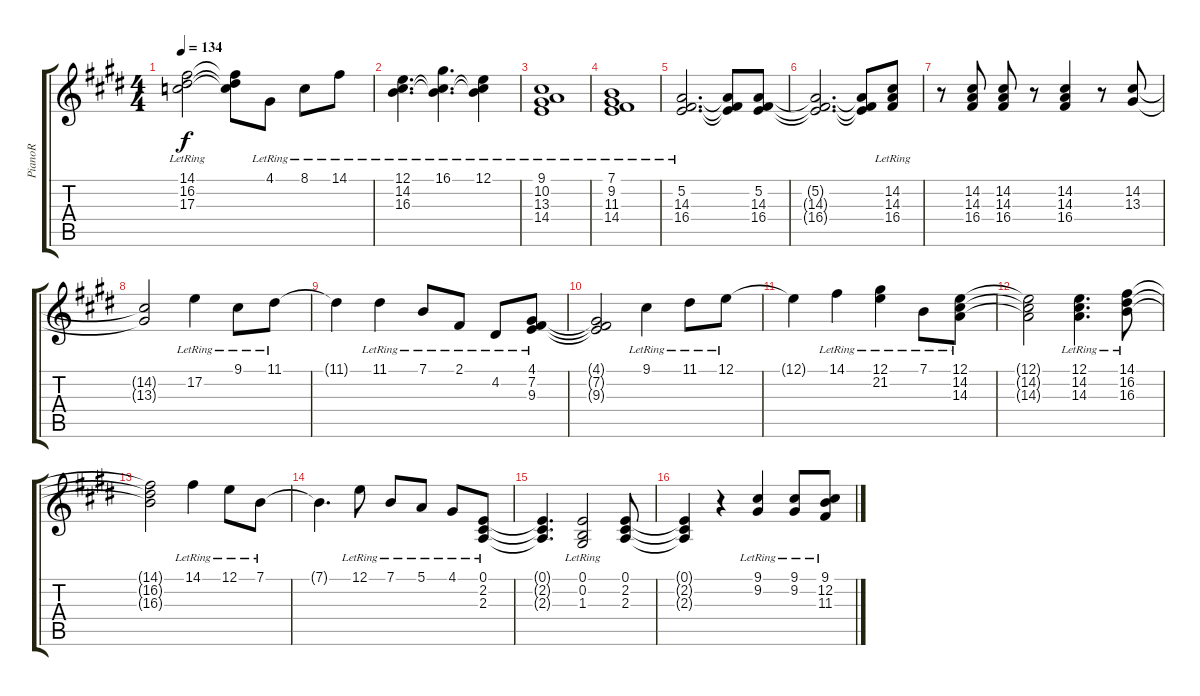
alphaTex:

\track ("PianoR" "PianoR") {instrument brightacousticpiano}
\staff {score tabs}
\tuning (E4 B3 G3 D3 A2 E2) {hide}
\ts (4 4)
\tempo 134
\clef g2
\ks e
(14.1{lr} 16.2{lr} 17.3{lr}).2{dy f} (14.1{t} 16.2{t} 17.3{t}).8 4.1{lr}.8 8.1{lr}.8 14.1{lr}.8 |
(12.1{lr} 14.2{lr} 16.3{lr}).4{d} (16.1{lr} 14.2{t} 16.3{t}).4{d} (12.1{lr} 14.2{t} 16.3{t}).4 |
(9.1{lr} 10.2{lr} 13.3{lr} 14.4{lr}).1 |
(7.1{lr} 9.2{lr} 11.3{lr} 14.4{lr}).1 |
(5.2 14.3{lr} 16.4).2{d} (5.2{t} 14.3{t} 16.4{t}).8 (5.2 14.3 16.4).8 |
(5.2{t} 14.3{t} 16.4{t}).2{d} (5.2{t} 14.3{t} 16.4{t}).8 (14.2{lr} 14.3{lr} 16.4).8 |
r.8 (14.2 14.3 16.4).8 (14.2 14.3 16.4).8 r.8 (14.2 14.3 16.4).4 r.8 (14.2 13.3).8 |
(14.2{t} 13.3{t}).2 17.2{lr}.4 9.1{lr}.8 11.1{lr}.8 |
11.1{t}.4 11.1{lr}.4 7.1{lr}.8 2.1{lr}.8 4.2{lr}.8 (4.1{lr} 7.2{lr} 9.3{lr}).8 |
(4.1{t} 7.2{t} 9.3{t}).2 9.1{lr}.4 11.1{lr}.8 12.1{lr}.8 |
12.1{t}.4 14.1{lr}.4 (12.1{lr} 21.2{lr}).4 7.1{lr}.8 (12.1{lr} 14.2{lr} 14.3{lr}).8 |
(12.1{t} 14.2{t} 14.3{t}).2 (12.1{lr} 14.2{lr} 14.3{lr}).4{d} (14.1{lr} 16.2{lr} 16.3{lr}).8 |
(14.1{t} 16.2{t} 16.3{t}).2 14.1{lr}.4 12.1{lr}.8 7.1{lr}.8 |
7.1{t}.4{d} 12.1{lr}.8 7.1{lr}.8 5.1{lr}.8 4.1{lr}.8 (0.1{lr} 2.2{lr} 2.3{lr}).8 |
(0.1{t} 2.2{t} 2.3{t}).4{d} (0.1{lr} 0.2{lr} 1.3{lr}).2 (0.1 2.2 2.3).8 |
(0.1{t} 2.2{t} 2.3{t}).4 r.4 (9.1{lr} 9.2).4 (9.1{lr} 9.2{lr}).8 (9.1{lr} 12.2{lr} 11.3{lr}).8
